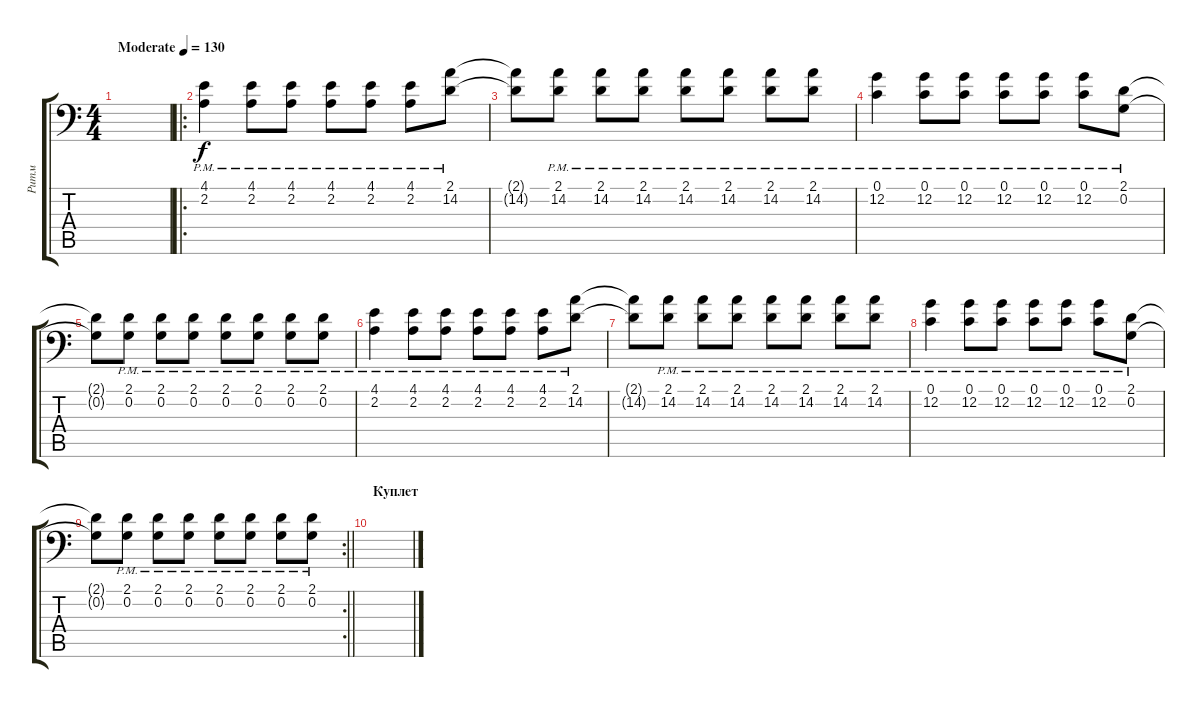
\track ("Ритм" "Ритм") {instrument distortionguitar}
\staff {score tabs}
\tuning (C3 G2 D2 A1 E1 B0) {hide}
\ts (4 4)
\tempo (130 "Moderate")
\clef f4
\ks c
|
\ro
(4.1{pm} 2.2{pm}).4 (4.1{pm} 2.2{pm}).8 (4.1{pm} 2.2{pm}).8 (4.1{pm} 2.2{pm}).8 (4.1{pm} 2.2{pm}).8 (4.1{pm} 2.2{pm}).8 (2.1{pm} 14.2{pm}).8 |
(2.1{t} 14.2{t}).8 (2.1{pm} 14.2{pm}).8 (2.1{pm} 14.2{pm}).8 (2.1{pm} 14.2{pm}).8 (2.1{pm} 14.2{pm}).8 (2.1{pm} 14.2{pm}).8 (2.1{pm} 14.2{pm}).8 (2.1{pm} 14.2{pm}).8 |
(0.1{pm} 12.2{pm}).4 (0.1{pm} 12.2{pm}).8 (0.1{pm} 12.2{pm}).8 (0.1{pm} 12.2{pm}).8 (0.1{pm} 12.2{pm}).8 (0.1{pm} 12.2{pm}).8 (2.1{pm} 0.2{pm}).8 |
(2.1{t} 0.2{t}).8 (2.1{pm} 0.2{pm}).8 (2.1{pm} 0.2{pm}).8 (2.1{pm} 0.2{pm}).8 (2.1{pm} 0.2{pm}).8 (2.1{pm} 0.2{pm}).8 (2.1{pm} 0.2{pm}).8 (2.1{pm} 0.2{pm}).8 |
(4.1{pm} 2.2{pm}).4 (4.1{pm} 2.2{pm}).8 (4.1{pm} 2.2{pm}).8 (4.1{pm} 2.2{pm}).8 (4.1{pm} 2.2{pm}).8 (4.1{pm} 2.2{pm}).8 (2.1{pm} 14.2{pm}).8 |
(2.1{t} 14.2{t}).8 (2.1{pm} 14.2{pm}).8 (2.1{pm} 14.2{pm}).8 (2.1{pm} 14.2{pm}).8 (2.1{pm} 14.2{pm}).8 (2.1{pm} 14.2{pm}).8 (2.1{pm} 14.2{pm}).8 (2.1{pm} 14.2{pm}).8 |
(0.1{pm} 12.2{pm}).4 (0.1{pm} 12.2{pm}).8 (0.1{pm} 12.2{pm}).8 (0.1{pm} 12.2{pm}).8 (0.1{pm} 12.2{pm}).8 (0.1{pm} 12.2{pm}).8 (2.1{pm} 0.2{pm}).8 |
\rc 2
\barLineRight lightlight
(2.1{t} 0.2{t}).8 (2.1{pm} 0.2{pm}).8 (2.1{pm} 0.2{pm}).8 (2.1{pm} 0.2{pm}).8 (2.1{pm} 0.2{pm}).8 (2.1{pm} 0.2{pm}).8 (2.1{pm} 0.2{pm}).8 (2.1{pm} 0.2{pm}).8 |
\section ("" "Куплет")
